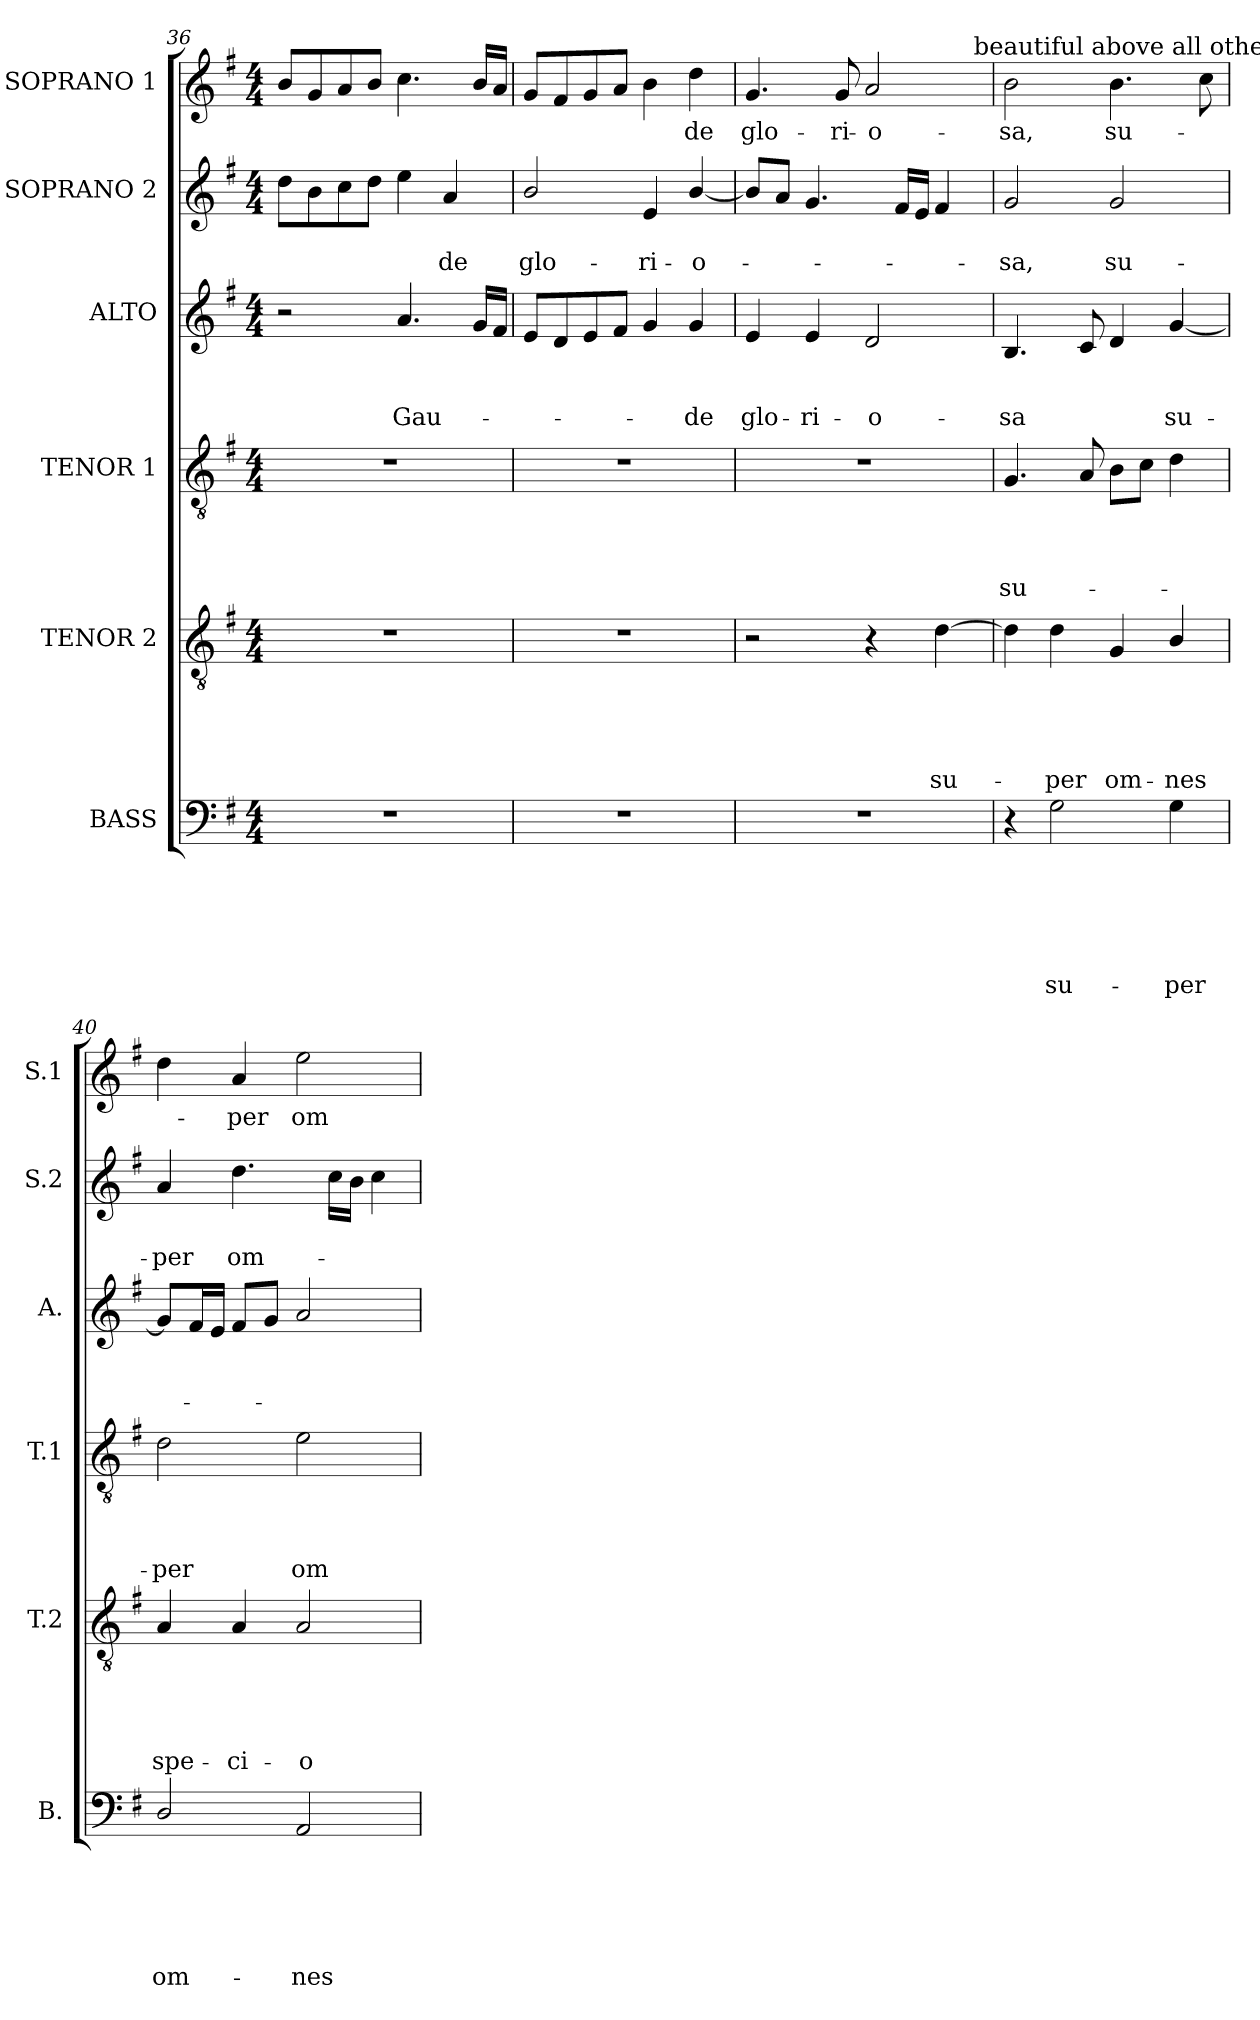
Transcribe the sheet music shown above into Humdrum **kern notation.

**kern	**text	**text	**text	**text	**text	**text	**kern	**text	**text	**text	**text	**text	**kern	**text	**text	**text	**text	**kern	**text	**text	**text	**kern	**text	**text	**kern	**text
*part6	*part6	*part6	*part6	*part6	*part6	*part6	*part5	*part5	*part5	*part5	*part5	*part5	*part4	*part4	*part4	*part4	*part4	*part3	*part3	*part3	*part3	*part2	*part2	*part2	*part1	*part1
*staff6	*staff6	*staff6	*staff6	*staff6	*staff6	*staff6	*staff5	*staff5	*staff5	*staff5	*staff5	*staff5	*staff4	*staff4	*staff4	*staff4	*staff4	*staff3	*staff3	*staff3	*staff3	*staff2	*staff2	*staff2	*staff1	*staff1
*I"BASS	*	*	*	*	*	*	*I"TENOR 2	*	*	*	*	*	*I"TENOR 1	*	*	*	*	*I"ALTO	*	*	*	*I"SOPRANO 2	*	*	*I"SOPRANO 1	*
*I'B.	*	*	*	*	*	*	*I'T.2	*	*	*	*	*	*I'T.1	*	*	*	*	*I'A.	*	*	*	*I'S.2	*	*	*I'S.1	*
*clefF4	*	*	*	*	*	*	*clefGv2	*	*	*	*	*	*clefGv2	*	*	*	*	*clefG2	*	*	*	*clefG2	*	*	*clefG2	*
*k[f#]	*	*	*	*	*	*	*k[f#]	*	*	*	*	*	*k[f#]	*	*	*	*	*k[f#]	*	*	*	*k[f#]	*	*	*k[f#]	*
*G:	*	*	*	*	*	*	*G:	*	*	*	*	*	*G:	*	*	*	*	*G:	*	*	*	*G:	*	*	*G:	*
*M4/4	*	*	*	*	*	*	*M4/4	*	*	*	*	*	*M4/4	*	*	*	*	*M4/4	*	*	*	*M4/4	*	*	*M4/4	*
=36	=36	=36	=36	=36	=36	=36	=36	=36	=36	=36	=36	=36	=36	=36	=36	=36	=36	=36	=36	=36	=36	=36	=36	=36	=36	=36
1r	.	.	.	.	.	.	1r	.	.	.	.	.	1r	.	.	.	.	2r	.	.	.	8dd\L	.	.	8b/L	.
.	.	.	.	.	.	.	.	.	.	.	.	.	.	.	.	.	.	.	.	.	.	8b\	.	.	8g/	.
.	.	.	.	.	.	.	.	.	.	.	.	.	.	.	.	.	.	.	.	.	.	8cc\	.	.	8a/	.
.	.	.	.	.	.	.	.	.	.	.	.	.	.	.	.	.	.	.	.	.	.	8dd\J	.	.	8b/J	.
!	!	!	!	!	!	!	!	!	!	!	!	!	!	!	!	!	!	!	!	!	!LO:LY:b	!	!	!	!	!
.	.	.	.	.	.	.	.	.	.	.	.	.	.	.	.	.	.	4.a/	.	.	Gau-	4ee\	.	.	4.cc\	.
!	!	!	!	!	!	!	!	!	!	!	!	!	!	!	!	!	!	!	!	!	!	!	!	!LO:LY:b	!	!
.	.	.	.	.	.	.	.	.	.	.	.	.	.	.	.	.	.	.	.	.	.	4a/	.	-de	.	.
.	.	.	.	.	.	.	.	.	.	.	.	.	.	.	.	.	.	16g/LL	.	.	.	.	.	.	16b/LL	.
.	.	.	.	.	.	.	.	.	.	.	.	.	.	.	.	.	.	16f#/JJ	.	.	.	.	.	.	16a/JJ	.
=37	=37	=37	=37	=37	=37	=37	=37	=37	=37	=37	=37	=37	=37	=37	=37	=37	=37	=37	=37	=37	=37	=37	=37	=37	=37	=37
!	!	!	!	!	!	!	!	!	!	!	!	!	!	!	!	!	!	!	!	!	!	!	!	!LO:LY:b	!	!
1r	.	.	.	.	.	.	1r	.	.	.	.	.	1r	.	.	.	.	8e/L	.	.	.	2b/	.	glo-	8g/L	.
.	.	.	.	.	.	.	.	.	.	.	.	.	.	.	.	.	.	8d/	.	.	.	.	.	.	8f#/	.
.	.	.	.	.	.	.	.	.	.	.	.	.	.	.	.	.	.	8e/	.	.	.	.	.	.	8g/	.
.	.	.	.	.	.	.	.	.	.	.	.	.	.	.	.	.	.	8f#/J	.	.	.	.	.	.	8a/J	.
!	!	!	!	!	!	!	!	!	!	!	!	!	!	!	!	!	!	!	!	!	!	!	!	!LO:LY:b	!	!
.	.	.	.	.	.	.	.	.	.	.	.	.	.	.	.	.	.	4g/	.	.	.	4e/	.	-ri-	4b\	.
!	!	!	!	!	!	!	!	!	!	!	!	!	!	!	!	!	!	!	!	!	!LO:LY:b	!	!	!LO:LY:b	!	!LO:LY:b
.	.	.	.	.	.	.	.	.	.	.	.	.	.	.	.	.	.	4g/	.	.	-de	[<4b/	.	-o-	4dd\	-de
=38	=38	=38	=38	=38	=38	=38	=38	=38	=38	=38	=38	=38	=38	=38	=38	=38	=38	=38	=38	=38	=38	=38	=38	=38	=38	=38
!	!	!	!	!	!	!	!	!	!	!	!	!	!	!	!	!	!	!	!	!	!LO:LY:b	!	!	!	!	!LO:LY:b
*	*	*	*	*	*	*	*	*	*	*	*	*	*	*	*	*	*	*	*	*	*	*	*	*	*^	*
1r	.	.	.	.	.	.	2r	.	.	.	.	.	1r	.	.	.	.	4e/	.	.	glo-	8b/L]	.	.	4.g/	2...ryy	glo-
.	.	.	.	.	.	.	.	.	.	.	.	.	.	.	.	.	.	.	.	.	.	8a/J	.	.	.	.	.
!	!	!	!	!	!	!	!	!	!	!	!	!	!	!	!	!	!	!	!	!	!LO:LY:b	!	!	!	!	!	!
.	.	.	.	.	.	.	.	.	.	.	.	.	.	.	.	.	.	4e/	.	.	-ri-	4.g/	.	.	.	.	.
!	!	!	!	!	!	!	!	!	!	!	!	!	!	!	!	!	!	!	!	!	!	!	!	!	!	!	!LO:LY:b
.	.	.	.	.	.	.	.	.	.	.	.	.	.	.	.	.	.	.	.	.	.	.	.	.	8g/	.	-ri-
!	!	!	!	!	!	!	!	!	!	!	!	!	!	!	!	!	!	!	!	!	!LO:LY:b	!	!	!	!	!	!LO:LY:b
.	.	.	.	.	.	.	4r	.	.	.	.	.	.	.	.	.	.	2d/	.	.	-o-	.	.	.	2a/	.	-o-
.	.	.	.	.	.	.	.	.	.	.	.	.	.	.	.	.	.	.	.	.	.	16f#/LL	.	.	.	.	.
.	.	.	.	.	.	.	.	.	.	.	.	.	.	.	.	.	.	.	.	.	.	16e/JJ	.	.	.	.	.
!	!	!	!	!	!	!	!	!	!	!	!	!LO:LY:b	!	!	!	!	!	!	!	!	!	!	!	!	!	!	!
.	.	.	.	.	.	.	[>4d\	.	.	.	.	su-	.	.	.	.	.	.	.	.	.	4f#/	.	.	.	.	.
!	!	!	!	!	!	!	!	!	!	!	!	!	!	!	!	!	!	!	!	!	!	!	!	!	!	!LO:TX:a:t=beautiful above all others.	!
.	.	.	.	.	.	.	.	.	.	.	.	.	.	.	.	.	.	.	.	.	.	.	.	.	.	16ryy	.
=39	=39	=39	=39	=39	=39	=39	=39	=39	=39	=39	=39	=39	=39	=39	=39	=39	=39	=39	=39	=39	=39	=39	=39	=39	=39	=39	=39
!	!	!	!	!	!	!	!	!	!	!	!	!	!	!	!	!	!LO:LY:b	!	!	!	!LO:LY:b	!	!	!LO:LY:b	!	!	!LO:LY:b
*	*	*	*	*	*	*	*	*	*	*	*	*	*	*	*	*	*	*	*	*	*	*	*	*	*v	*v	*
4r	.	.	.	.	.	.	4d\]	.	.	.	.	.	4.G/	.	.	.	su-	4.B/	.	.	-sa	2g/	.	-sa,	2b\	-sa,
!	!	!	!	!	!	!LO:LY:b	!	!	!	!	!	!LO:LY:b	!	!	!	!	!	!	!	!	!	!	!	!	!	!
2G\	.	.	.	.	.	su-	4d\	.	.	.	.	-per	.	.	.	.	.	.	.	.	.	.	.	.	.	.
.	.	.	.	.	.	.	.	.	.	.	.	.	8A/	.	.	.	.	8c/	.	.	.	.	.	.	.	.
!	!	!	!	!	!	!	!	!	!	!	!	!LO:LY:b	!	!	!	!	!	!	!	!	!	!	!	!LO:LY:b	!	!LO:LY:b
.	.	.	.	.	.	.	4G/	.	.	.	.	om-	8B\L	.	.	.	.	4d/	.	.	.	2g/	.	su-	4.b\	su-
.	.	.	.	.	.	.	.	.	.	.	.	.	8c\J	.	.	.	.	.	.	.	.	.	.	.	.	.
!	!	!	!	!	!	!LO:LY:b	!	!	!	!	!	!LO:LY:b	!	!	!	!	!	!	!	!	!LO:LY:b	!	!	!	!	!
4G\	.	.	.	.	.	-per	4B/	.	.	.	.	-nes	4d\	.	.	.	.	[>4g/	.	.	su-	.	.	.	.	.
.	.	.	.	.	.	.	.	.	.	.	.	.	.	.	.	.	.	.	.	.	.	.	.	.	8cc\	.
!!LO:PB:g=z
=40	=40	=40	=40	=40	=40	=40	=40	=40	=40	=40	=40	=40	=40	=40	=40	=40	=40	=40	=40	=40	=40	=40	=40	=40	=40	=40
!	!	!	!	!	!	!LO:LY:b	!	!	!	!	!	!LO:LY:b	!	!	!	!	!LO:LY:b	!	!	!	!	!	!	!LO:LY:b	!	!
2D/	.	.	.	.	.	om-	4A/	.	.	.	.	spe-	2d\	.	.	.	-per	8g/L]	.	.	.	4a/	.	-per	4dd\	.
.	.	.	.	.	.	.	.	.	.	.	.	.	.	.	.	.	.	16f#/L	.	.	.	.	.	.	.	.
.	.	.	.	.	.	.	.	.	.	.	.	.	.	.	.	.	.	16e/JJ	.	.	.	.	.	.	.	.
!	!	!	!	!	!	!	!	!	!	!	!	!LO:LY:b	!	!	!	!	!	!	!	!	!	!	!	!LO:LY:b	!	!LO:LY:b
.	.	.	.	.	.	.	4A/	.	.	.	.	-ci-	.	.	.	.	.	8f#/L	.	.	.	4.dd\	.	om-	4a/	-per
.	.	.	.	.	.	.	.	.	.	.	.	.	.	.	.	.	.	8g/J	.	.	.	.	.	.	.	.
!	!	!	!	!	!	!LO:LY:b	!	!	!	!	!	!LO:LY:b	!	!	!	!	!LO:LY:b	!	!	!	!	!	!	!	!	!LO:LY:b
2AA/	.	.	.	.	.	-nes	2A/	.	.	.	.	-o-	2e\	.	.	.	om-	2a/	.	.	.	.	.	.	2ee\	om-
.	.	.	.	.	.	.	.	.	.	.	.	.	.	.	.	.	.	.	.	.	.	16cc\LL	.	.	.	.
.	.	.	.	.	.	.	.	.	.	.	.	.	.	.	.	.	.	.	.	.	.	16b\JJ	.	.	.	.
.	.	.	.	.	.	.	.	.	.	.	.	.	.	.	.	.	.	.	.	.	.	4cc\	.	.	.	.
=	=	=	=	=	=	=	=	=	=	=	=	=	=	=	=	=	=	=	=	=	=	=	=	=	=	=
*-	*-	*-	*-	*-	*-	*-	*-	*-	*-	*-	*-	*-	*-	*-	*-	*-	*-	*-	*-	*-	*-	*-	*-	*-	*-	*-
